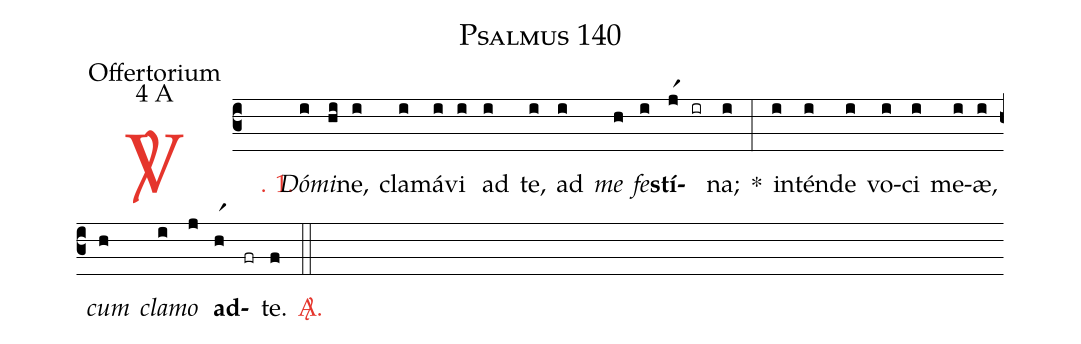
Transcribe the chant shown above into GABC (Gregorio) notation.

name: Psalmus 140;
office-part: Offertorium;
mode: 4;
mode-differentia: A;
%%
(c3)

<c><sp>V/</sp>. 1.</c>() <i>Dó</i>(i)<i>mi</i>(hi)ne,(i) cla(i)má(i)vi(i) ad(i) te,(i) ad(i) <i>me</i>(h) <i>fe</i>(i)<b>stí</b>(jr1)(ir)na;(i) *(:) in(i)tén(i)de(i) vo(i)ci(i) me(i)æ,(i) <i>cum</i>(h) <i>cla</i>(i)<i>mo</i>(j) <b>ad</b>(hr1)(fr)te.(f)

<c><sp>A/</sp>.</c>(::)
